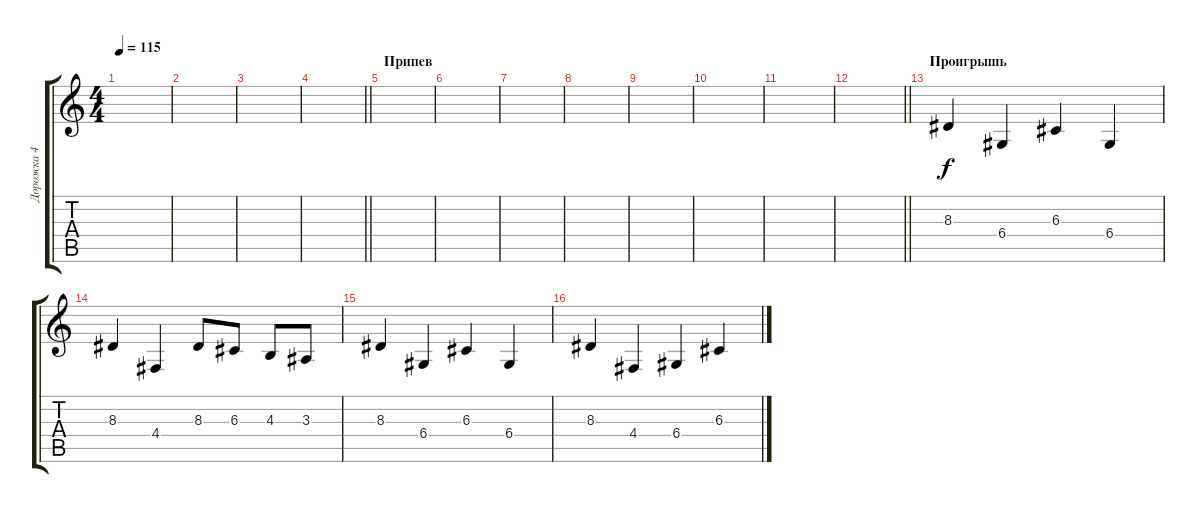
\track ("Дорожка 4" "Дорожка 4") {instrument trumpet}
\staff {score tabs}
\tuning (E4 B3 G3 D3 A2 E2) {hide}
\ts (4 4)
\tempo 115
\clef g2
\ks c
|
|
|
\barLineRight lightlight
|
\section ("" "Припев")
|
|
|
|
|
|
|
\barLineRight lightlight
|
\section ("" "Проигрышь")
8.3.4 6.4.4 6.3.4 6.4.4 |
8.3.4 4.4.4 8.3.8 6.3.8 4.3.8 3.3.8 |
8.3.4 6.4.4 6.3.4 6.4.4 |
8.3.4 4.4.4 6.4.4 6.3.4
